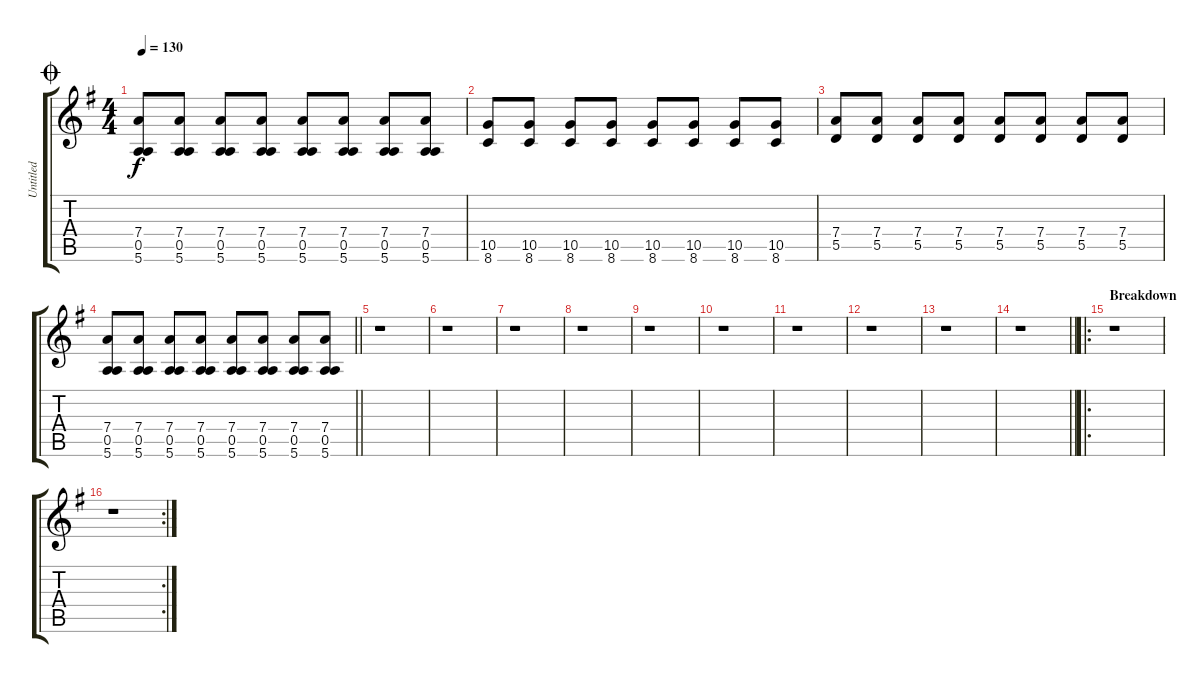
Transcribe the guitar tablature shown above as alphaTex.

\track ("Untitled" "Untitled") {instrument distortionguitar}
\staff {score tabs}
\tuning (E4 B3 G3 D3 A2 E2) {hide}
\ts (4 4)
\jump coda
\tempo 130
\clef g2
\ks g
(7.4 0.5 5.6).8{dy f} (7.4 0.5 5.6).8 (7.4 0.5 5.6).8 (7.4 0.5 5.6).8 (7.4 0.5 5.6).8 (7.4 0.5 5.6).8 (7.4 0.5 5.6).8 (7.4 0.5 5.6).8 |
(10.5 8.6).8 (10.5 8.6).8 (10.5 8.6).8 (10.5 8.6).8 (10.5 8.6).8 (10.5 8.6).8 (10.5 8.6).8 (10.5 8.6).8 |
(7.4 5.5).8 (7.4 5.5).8 (7.4 5.5).8 (7.4 5.5).8 (7.4 5.5).8 (7.4 5.5).8 (7.4 5.5).8 (7.4 5.5).8 |
\barLineRight lightlight
(7.4 0.5 5.6).8 (7.4 0.5 5.6).8 (7.4 0.5 5.6).8 (7.4 0.5 5.6).8 (7.4 0.5 5.6).8 (7.4 0.5 5.6).8 (7.4 0.5 5.6).8 (7.4 0.5 5.6).8 |
r.1 |
r.1 |
r.1 |
r.1 |
r.1 |
r.1 |
r.1 |
r.1 |
r.1 |
\barLineRight lightlight
r.1 |
\ro
\section ("" "Breakdown")
r.1 |
\rc 2
r.1
